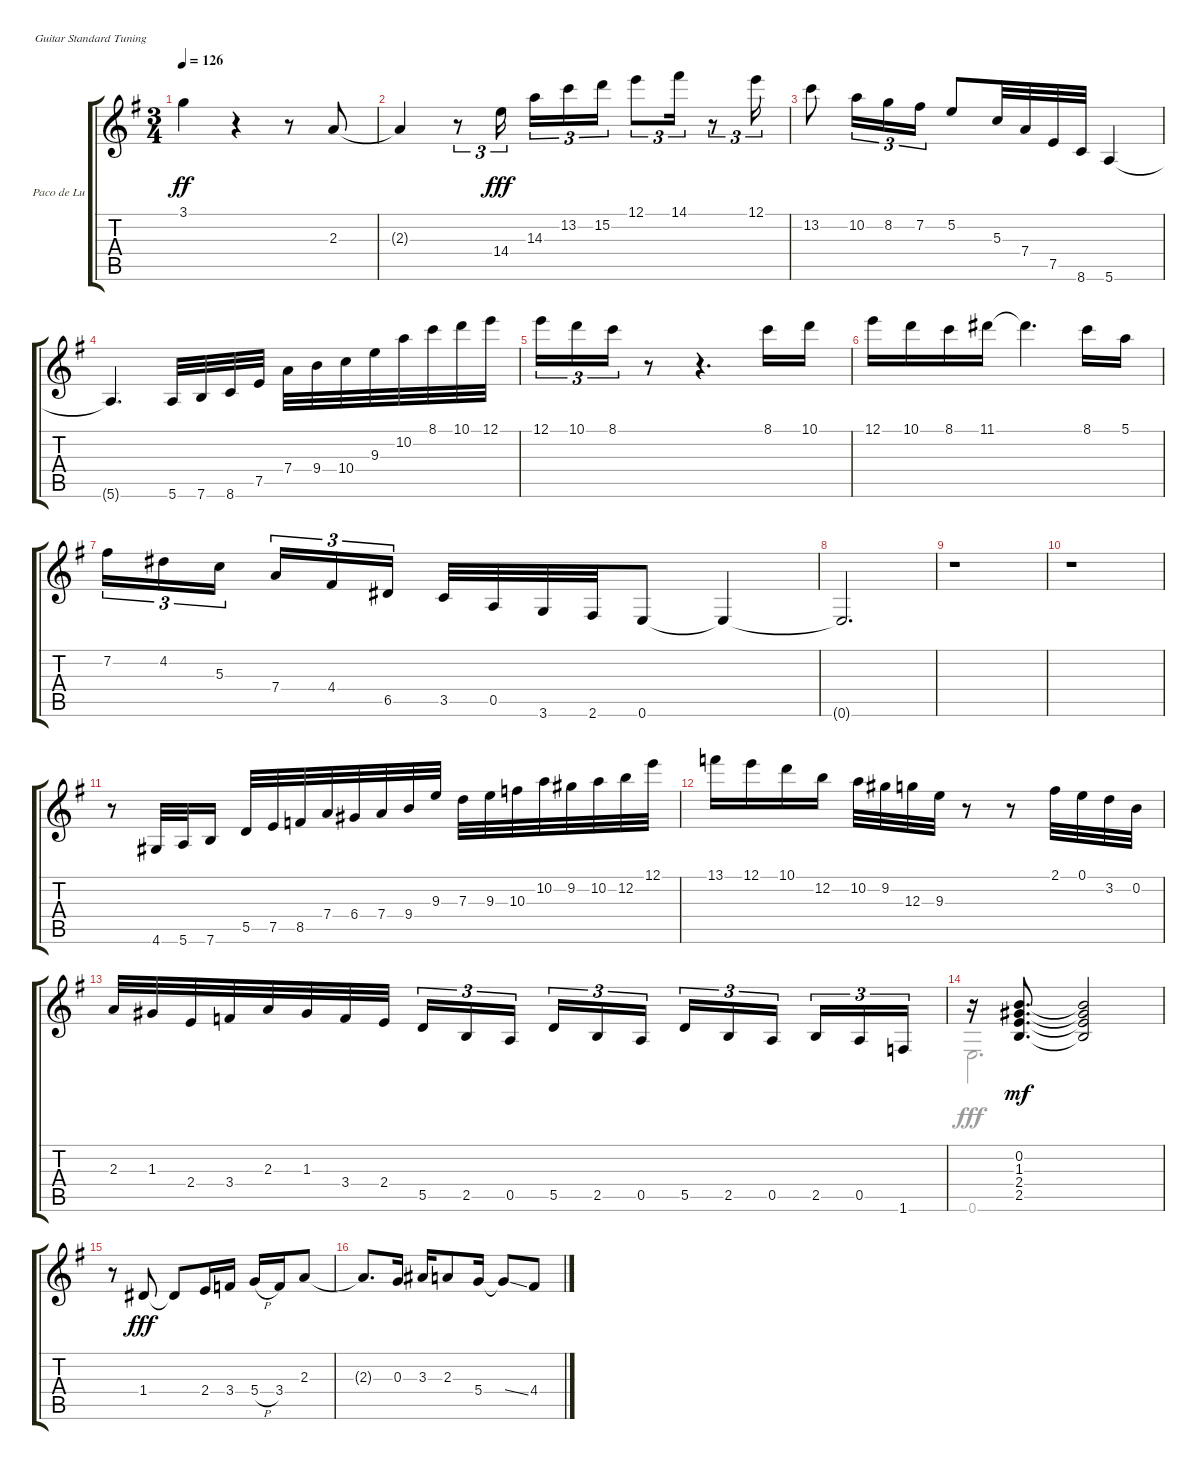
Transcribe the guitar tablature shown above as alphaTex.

\bracketExtendMode groupsimilarinstruments
\firstSystemTrackNameOrientation horizontal
\otherSystemsTrackNameOrientation horizontal
\track ("Paco de Lucía" "Paco de Lu") {instrument acousticguitarnylon}
\staff {score tabs}
\tuning (E4 B3 G3 D3 A2 E2)
\voice
\ts (3 4)
\tempo 126
\clef g2
\ks g
3.1.4{dy ff} r.4 r.8 2.3.8 |
2.3{t}.4 r.8{tu (3 2)} 14.4.16{tu (3 2) dy fff} 14.3.16{tu (3 2)} 13.2.16{tu (3 2)} 15.2.16{tu (3 2)} 12.1.8{tu (3 2)} 14.1.16{tu (3 2)} r.8{tu (3 2)} 12.1.16{tu (3 2)} |
13.2.8 10.2.16{tu (3 2)} 8.2.16{tu (3 2)} 7.2.16{tu (3 2)} 5.2.8 5.3.32 7.4.32 7.5.32 8.6.32 5.6.4 |
5.6{t}.4{d} 5.6.32 7.6.32 8.6.32 7.5.32 7.4.32 9.4.32 10.4.32 9.3.32 10.2.32 8.1.32 10.1.32 12.1.32 |
12.1.16{tu (3 2)} 10.1.16{tu (3 2)} 8.1.16{tu (3 2)} r.8 r.4{d} 8.1.16 10.1.16 |
12.1.16 10.1.16 8.1.16 11.1.16 11.1{t}.4{d} 8.1.16 5.1.16 |
7.2.16{tu (3 2)} 4.2.16{tu (3 2)} 5.3.16{tu (3 2)} 7.4.16{tu (3 2)} 4.4.16{tu (3 2)} 6.5.16{tu (3 2)} 3.5.32 0.5.32 3.6.32 2.6.32 0.6.8 0.6{t}.4 |
0.6{t}.2{d} |
r.1 |
r.1 |
r.8 4.6.32 5.6.32 7.6.16 5.5.32 7.5.32 8.5.32 7.4.32 6.4.32 7.4.32 9.4.32 9.3.32 7.3.32 9.3.32 10.3.32 10.2.32 9.2.32 10.2.32 12.2.32 12.1.32 |
13.1.16 12.1.16 10.1.16 12.2.16 10.2.32 9.2.32 12.3.32 9.3.32 r.8 r.8 2.1.32 0.1.32 3.2.32 0.2.32 |
2.3.32 1.3.32 2.4.32 3.4.32 2.3.32 1.3.32 3.4.32 2.4.32 5.5.16{tu (3 2)} 2.5.16{tu (3 2)} 0.5.16{tu (3 2)} 5.5.16{tu (3 2)} 2.5.16{tu (3 2)} 0.5.16{tu (3 2)} 5.5.16{tu (3 2)} 2.5.16{tu (3 2)} 0.5.16{tu (3 2)} 2.5.16{tu (3 2)} 0.5.16{tu (3 2)} 1.6.16{tu (3 2)} |
r.16 (0.2 1.3 2.4 2.5).8{d dy mf} (0.2{t} 1.3{t} 2.4{t} 2.5{t}).2 |
r.8 1.4.8{dy fff} 1.4{t}.8 2.4.16 3.4.16 5.4{h}.16 3.4.16 2.3.8 |
2.3{t}.8{d} 0.3.16 3.3.16 2.3.8 5.4.16 5.4{ss t}.8 4.4.8
\voice
\clef g2
\ottava regular
\simile none
\ks g
|
|
|
|
|
|
|
|
|
|
|
|
|
0.6.2{d} |
|
